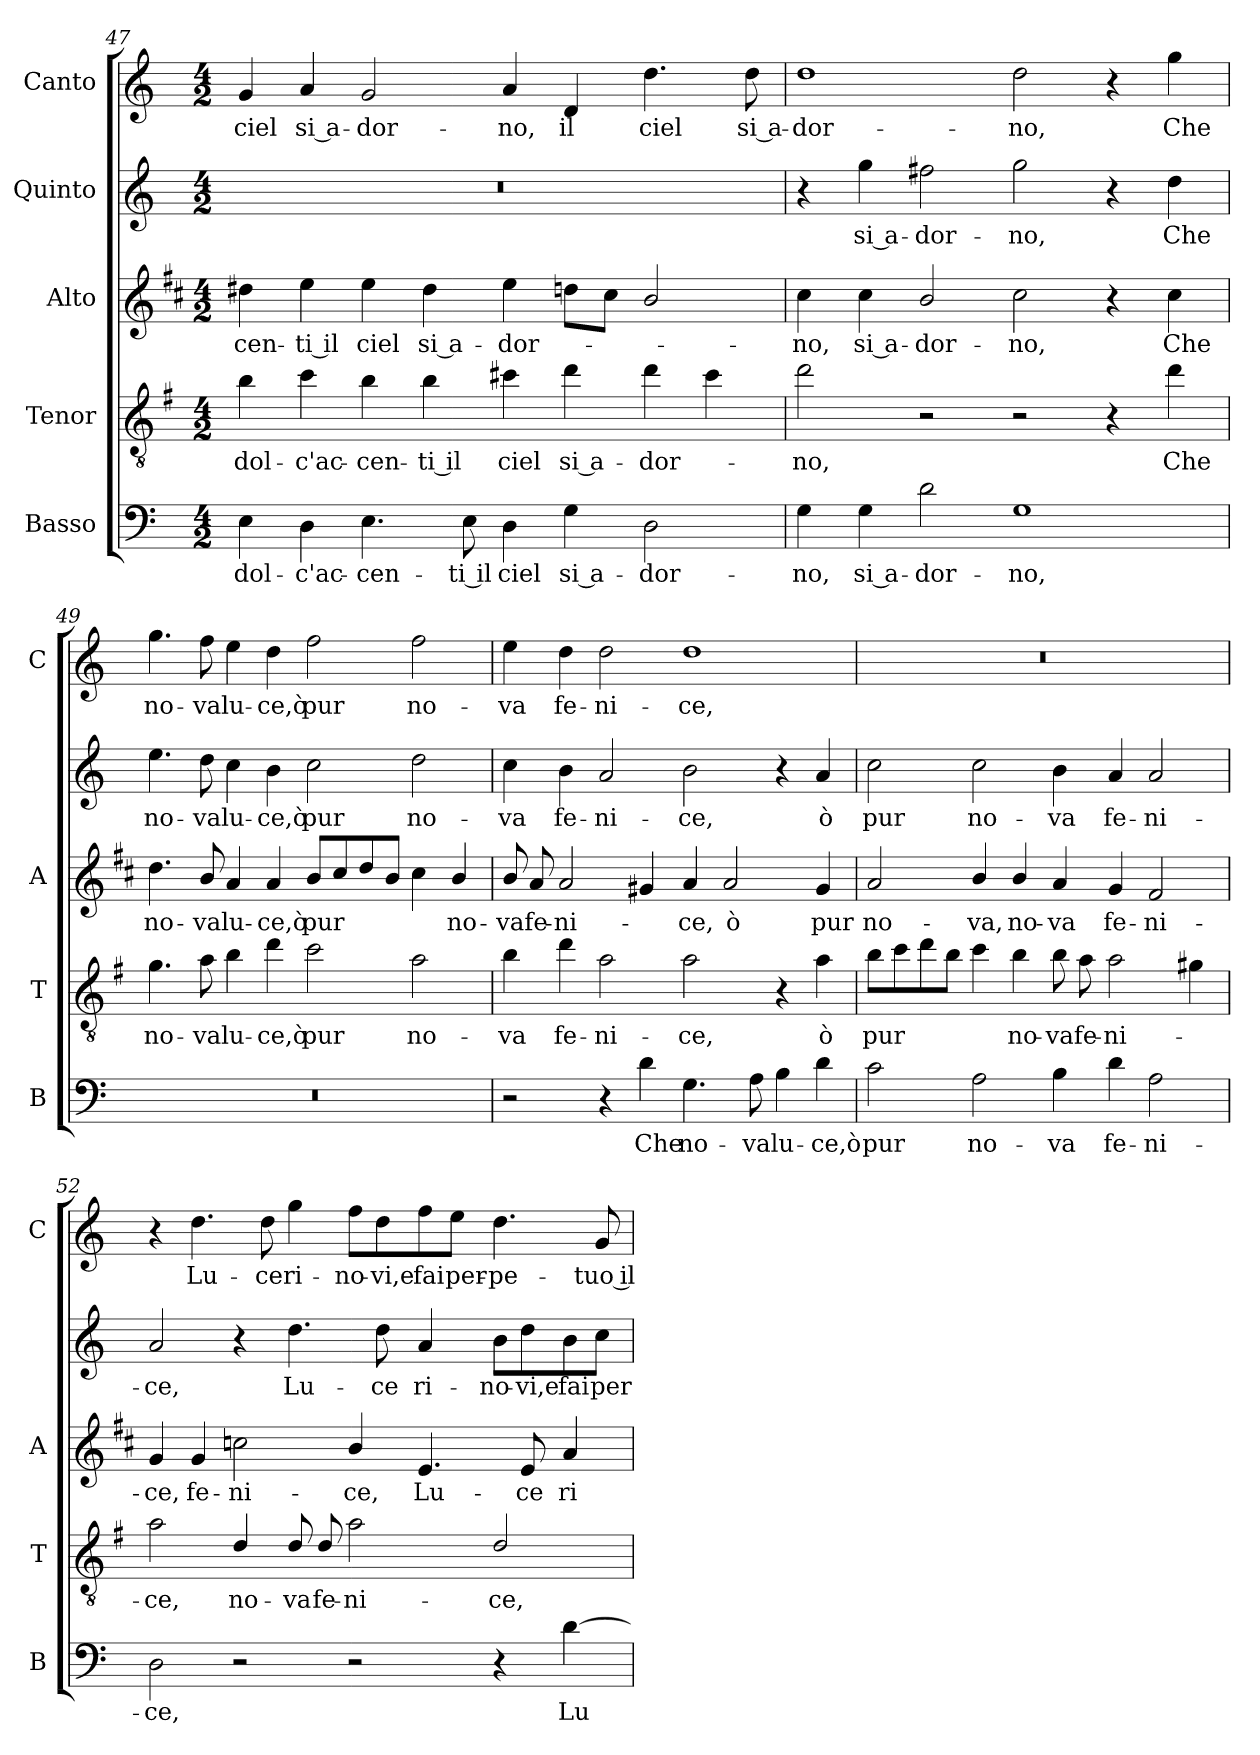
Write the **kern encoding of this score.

**kern	**text	**kern	**text	**kern	**text	**kern	**text	**kern	**text
*part5	*part5	*part4	*part4	*part3	*part3	*part2	*part2	*part1	*part1
*staff5	*staff5	*staff4	*staff4	*staff3	*staff3	*staff2	*staff2	*staff1	*staff1
*I"Basso	*	*I"Tenor	*	*I"Alto	*	*I"Quinto	*	*I"Canto	*
*I'B	*	*I'T	*	*I'A	*	*	*	*I'C	*
!!LO:LB:g=z
*clefF4	*	*clefGv2	*	*clefG2	*	*clefG2	*	*clefG2	*
*	*	*ITrd4c7	*	*ITrd1c2	*	*	*	*	*
*k[]	*	*k[]	*	*k[]	*	*k[]	*	*k[]	*
*C:	*	*C:	*	*C:	*	*C:	*	*C:	*
*M4/2	*	*M4/2	*	*M4/2	*	*M4/2	*	*M4/2	*
=47	=47	=47	=47	=47	=47	=47	=47	=47	=47
!	!LO:LY:b	!	!LO:LY:b	!	!LO:LY:b	!	!	!	!LO:LY:b
4E\	dol-	4e\	dol-	4cc#X\	-cen-	0r	.	4g/	ciel
!	!LO:LY:b	!	!LO:LY:b	!	!LO:LY:b	!	!	!	!LO:LY:b
4D\	-c'ac-	4f\	-c'ac-	4dd\	-ti il	.	.	4a/	si a-
!	!LO:LY:b	!	!LO:LY:b	!	!LO:LY:b	!	!	!	!LO:LY:b
4.E\	-cen-	4e\	-cen-	4dd\	ciel	.	.	2g/	-dor-
!	!	!	!LO:LY:b	!	!LO:LY:b	!	!	!	!
.	.	4e\	-ti il	4cc#\	si a-	.	.	.	.
!	!LO:LY:b	!	!	!	!	!	!	!	!
8E\	-ti il	.	.	.	.	.	.	.	.
!	!LO:LY:b	!	!LO:LY:b	!	!LO:LY:b	!	!	!	!LO:LY:b
4D\	ciel	4f#X\	ciel	4dd\	-dor-	.	.	4a/	-no,
!	!LO:LY:b	!	!LO:LY:b	!	!	!	!	!	!LO:LY:b
4G\	si a-	4g\	si a-	8ccn\L	.	.	.	4d/	il
.	.	.	.	8b\J	.	.	.	.	.
!	!LO:LY:b	!	!LO:LY:b	!	!	!	!	!	!LO:LY:b
2D\	-dor-	4g\	-dor-	2a/	.	.	.	4.dd\	ciel
.	.	4f#\	.	.	.	.	.	.	.
!	!	!	!	!	!	!	!	!	!LO:LY:b
.	.	.	.	.	.	.	.	8dd\	si a-
=48	=48	=48	=48	=48	=48	=48	=48	=48	=48
!	!LO:LY:b	!	!LO:LY:b	!	!LO:LY:b	!	!	!	!LO:LY:b
4G\	-no,	2g\	-no,	4b\	-no,	4r	.	1dd	-dor-
!	!LO:LY:b	!	!	!	!LO:LY:b	!	!LO:LY:b	!	!
4G\	si a-	.	.	4b\	si a-	4gg\	si a-	.	.
!	!LO:LY:b	!	!	!	!LO:LY:b	!	!LO:LY:b	!	!
2d\	-dor-	2r	.	2a/	-dor-	2ff#X\	-dor-	.	.
!	!LO:LY:b	!	!	!	!LO:LY:b	!	!LO:LY:b	!	!LO:LY:b
1G	-no,	2r	.	2b\	-no,	2gg\	-no,	2dd\	-no,
.	.	4r	.	4r	.	4r	.	4r	.
!	!	!	!LO:LY:b	!	!LO:LY:b	!	!LO:LY:b	!	!LO:LY:b
.	.	4g\	Che	4b\	Che	4dd\	Che	4gg\	Che
=49	=49	=49	=49	=49	=49	=49	=49	=49	=49
!	!	!	!LO:LY:b	!	!LO:LY:b	!	!LO:LY:b	!	!LO:LY:b
0r	.	4.c\	no-	4.cc\	no-	4.ee\	no-	4.gg\	no-
!	!	!	!LO:LY:b	!	!LO:LY:b	!	!LO:LY:b	!	!LO:LY:b
.	.	8d\	-va	8a/	-va	8dd\	-va	8ff\	-va
!	!	!	!LO:LY:b	!	!LO:LY:b	!	!LO:LY:b	!	!LO:LY:b
.	.	4e\	lu-	4g/	lu-	4cc\	lu-	4ee\	lu-
!	!	!	!LO:LY:b	!	!LO:LY:b	!	!LO:LY:b	!	!LO:LY:b
.	.	4g\	-ce,ò	4g/	-ce,ò	4b\	-ce,ò	4dd\	-ce,ò
!	!	!	!LO:LY:b	!	!LO:LY:b	!	!LO:LY:b	!	!LO:LY:b
.	.	2f\	pur	8a/L	pur	2cc\	pur	2ff\	pur
.	.	.	.	8b/	.	.	.	.	.
.	.	.	.	8cc/	.	.	.	.	.
.	.	.	.	8a/J	.	.	.	.	.
!	!	!	!LO:LY:b	!	!	!	!LO:LY:b	!	!LO:LY:b
.	.	2d\	no-	4b\	.	2dd\	no-	2ff\	no-
!	!	!	!	!	!LO:LY:b	!	!	!	!
.	.	.	.	4a/	no-	.	.	.	.
!!LO:LB:g=z
=50	=50	=50	=50	=50	=50	=50	=50	=50	=50
!	!	!	!LO:LY:b	!	!LO:LY:b	!	!LO:LY:b	!	!LO:LY:b
2r	.	4e\	-va	8a/	-va	4cc\	-va	4ee\	-va
!	!	!	!	!	!LO:LY:b	!	!	!	!
.	.	.	.	8g/	fe-	.	.	.	.
!	!	!	!LO:LY:b	!	!LO:LY:b	!	!LO:LY:b	!	!LO:LY:b
.	.	4g\	fe-	2g/	-ni-	4b\	fe-	4dd\	fe-
!	!	!	!LO:LY:b	!	!	!	!LO:LY:b	!	!LO:LY:b
4r	.	2d\	-ni-	.	.	2a/	-ni-	2dd\	-ni-
!	!LO:LY:b	!	!	!	!	!	!	!	!
4d\	Che	.	.	4f#X/	.	.	.	.	.
!	!LO:LY:b	!	!LO:LY:b	!	!LO:LY:b	!	!LO:LY:b	!	!LO:LY:b
4.G\	no-	2d\	-ce,	4g/	-ce,	2b\	-ce,	1dd	-ce,
!	!	!	!	!	!LO:LY:b	!	!	!	!
.	.	.	.	2g/	ò	.	.	.	.
!	!LO:LY:b	!	!	!	!	!	!	!	!
8A\	-va	.	.	.	.	.	.	.	.
!	!LO:LY:b	!	!	!	!	!	!	!	!
4B\	lu-	4r	.	.	.	4r	.	.	.
!	!LO:LY:b	!	!LO:LY:b	!	!LO:LY:b	!	!LO:LY:b	!	!
4d\	-ce,ò	4d\	ò	4f#/	pur	4a/	ò	.	.
=51	=51	=51	=51	=51	=51	=51	=51	=51	=51
!	!LO:LY:b	!	!LO:LY:b	!	!LO:LY:b	!	!LO:LY:b	!	!
2c\	pur	8e\L	pur	2g/	no-	2cc\	pur	0r	.
.	.	8f\	.	.	.	.	.	.	.
.	.	8g\	.	.	.	.	.	.	.
.	.	8e\J	.	.	.	.	.	.	.
!	!LO:LY:b	!	!	!	!LO:LY:b	!	!LO:LY:b	!	!
2A\	no-	4f\	.	4a/	-va,	2cc\	no-	.	.
!	!	!	!LO:LY:b	!	!LO:LY:b	!	!	!	!
.	.	4e\	no-	4a/	no-	.	.	.	.
!	!LO:LY:b	!	!LO:LY:b	!	!LO:LY:b	!	!LO:LY:b	!	!
4B\	-va	8e\	-va	4g/	-va	4b\	-va	.	.
!	!	!	!LO:LY:b	!	!	!	!	!	!
.	.	8d\	fe-	.	.	.	.	.	.
!	!LO:LY:b	!	!LO:LY:b	!	!LO:LY:b	!	!LO:LY:b	!	!
4d\	fe-	2d\	-ni-	4f/	fe-	4a/	fe-	.	.
!	!LO:LY:b	!	!	!	!LO:LY:b	!	!LO:LY:b	!	!
2A\	-ni-	.	.	2e/	-ni-	2a/	-ni-	.	.
.	.	4c#X\	.	.	.	.	.	.	.
=52	=52	=52	=52	=52	=52	=52	=52	=52	=52
!	!LO:LY:b	!	!LO:LY:b	!	!LO:LY:b	!	!LO:LY:b	!	!
2D\	-ce,	2d\	-ce,	4f/	-ce,	2a/	-ce,	4r	.
!	!	!	!	!	!LO:LY:b	!	!	!	!LO:LY:b
.	.	.	.	4f/	fe-	.	.	4.dd\	Lu-
!	!	!	!LO:LY:b	!	!LO:LY:b	!	!	!	!
2r	.	4G/	no-	2b-X\	-ni-	4r	.	.	.
!	!	!	!	!	!	!	!	!	!LO:LY:b
.	.	.	.	.	.	.	.	8dd\	-ce
!	!	!	!LO:LY:b	!	!	!	!LO:LY:b	!	!LO:LY:b
.	.	8G/	-va	.	.	4.dd\	Lu-	4gg\	ri-
!	!	!	!LO:LY:b	!	!	!	!	!	!
.	.	8G/	fe-	.	.	.	.	.	.
!	!	!	!LO:LY:b	!	!LO:LY:b	!	!	!	!LO:LY:b
2r	.	2d\	-ni-	4a/	-ce,	.	.	8ff\L	-no-
!	!	!	!	!	!	!	!LO:LY:b	!	!LO:LY:b
.	.	.	.	.	.	8dd\	-ce	8dd\	-vi,e
!	!	!	!	!	!LO:LY:b	!	!LO:LY:b	!	!LO:LY:b
.	.	.	.	4.d/	Lu-	4a/	ri-	8ff\	fai
!	!	!	!	!	!	!	!	!	!LO:LY:b
.	.	.	.	.	.	.	.	8ee\J	per-
!	!	!	!LO:LY:b	!	!	!	!LO:LY:b	!	!LO:LY:b
4r	.	2G/	-ce,	.	.	8b\L	-no-	4.dd\	-pe-
!	!	!	!	!	!LO:LY:b	!	!LO:LY:b	!	!
.	.	.	.	8d/	-ce	8dd\	-vi,e	.	.
!	!LO:LY:b	!	!	!	!LO:LY:b	!	!LO:LY:b	!	!
[4d\	Lu-	.	.	4g/	ri-	8b\	fai	.	.
!	!	!	!	!	!	!	!LO:LY:b	!	!LO:LY:b
.	.	.	.	.	.	8cc\J	per-	8g/	-tuo il
=	=	=	=	=	=	=	=	=	=
*-	*-	*-	*-	*-	*-	*-	*-	*-	*-
